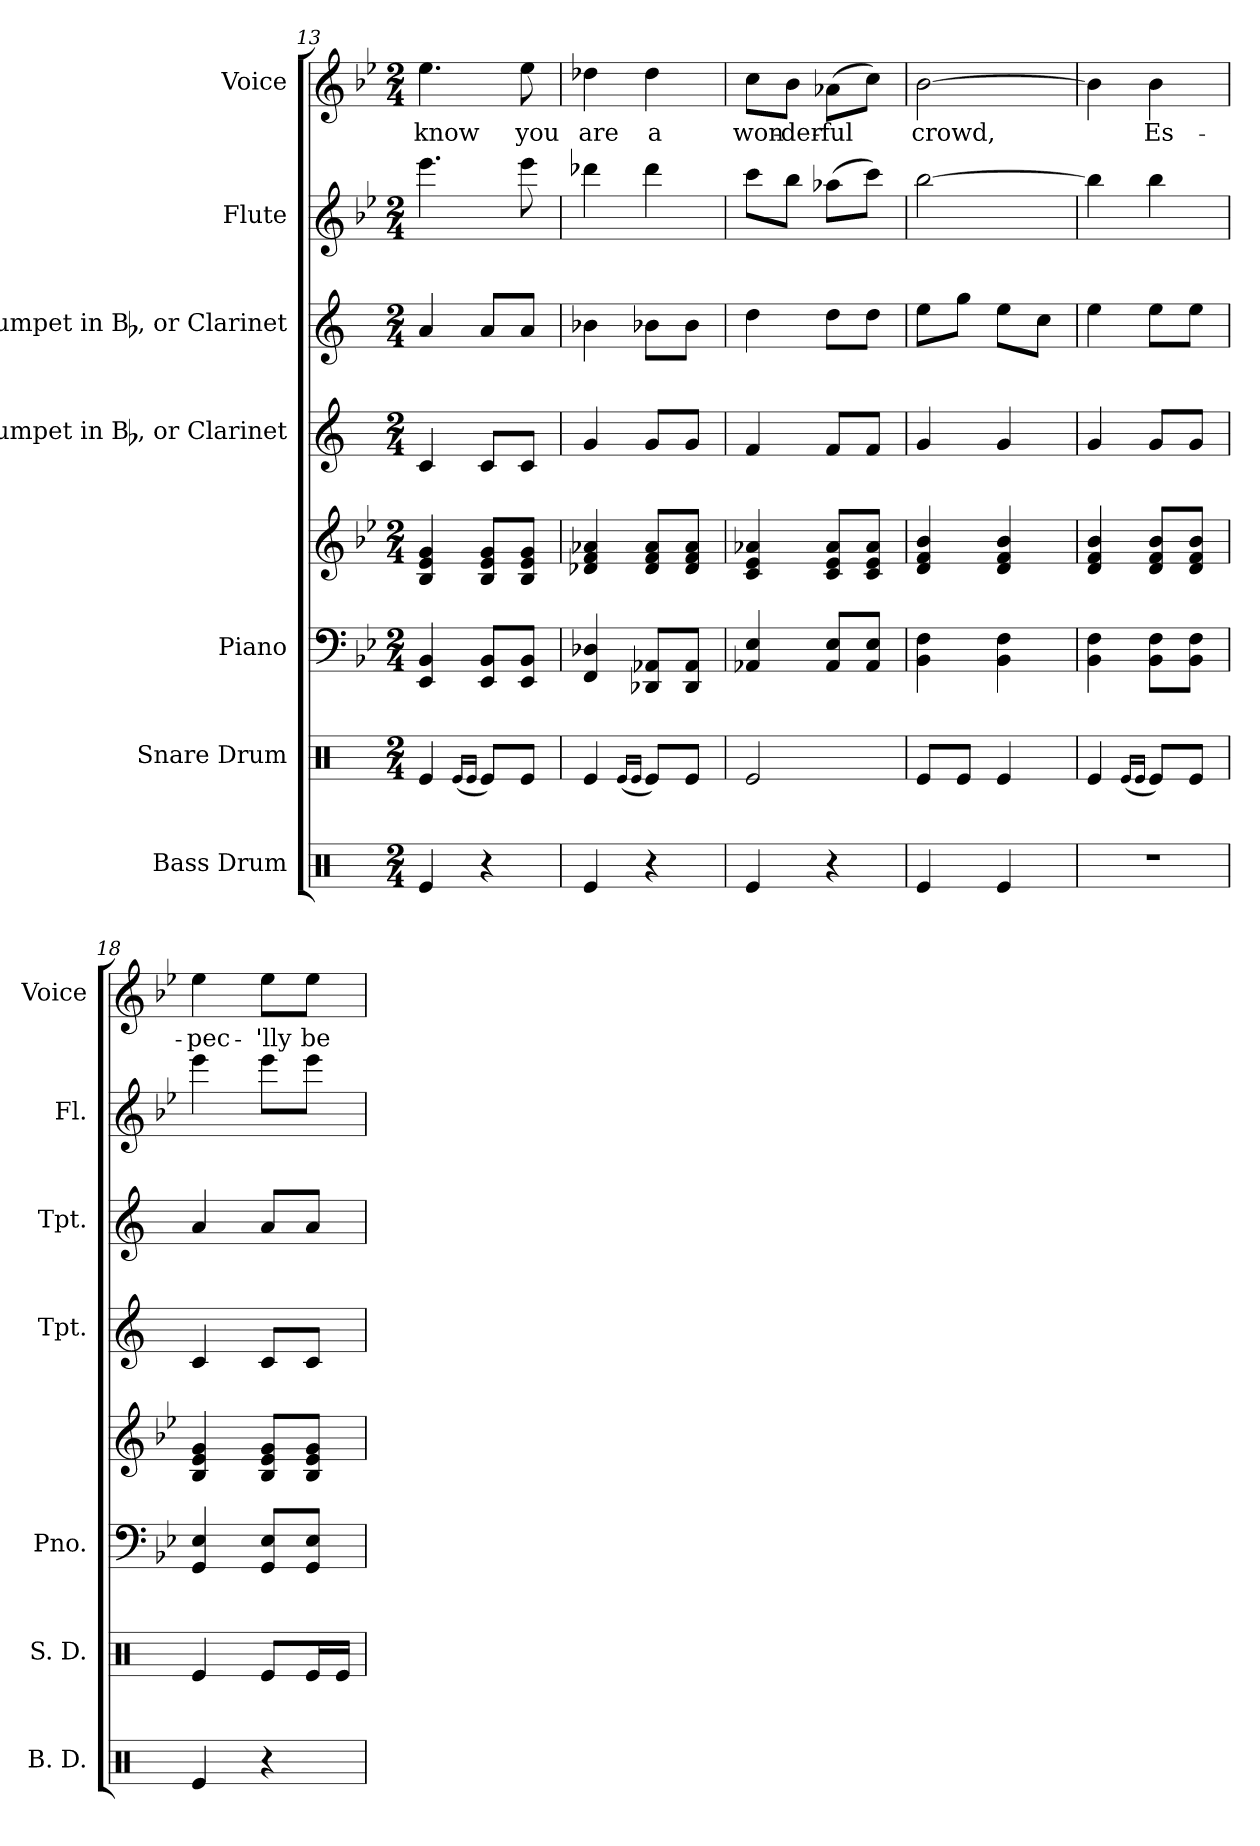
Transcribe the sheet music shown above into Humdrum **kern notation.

**kern	**kern	**kern	**kern	**kern	**kern	**kern	**kern	**text
*part7	*part6	*part5	*part5	*part4	*part3	*part2	*part1	*part1
*staff8	*staff7	*staff6	*staff5	*staff4	*staff3	*staff2	*staff1	*staff1
*I"Bass Drum	*I"Snare Drum	*I"Piano	*	*I"Trumpet in Bb, or Clarinet	*I"Trumpet in Bb, or Clarinet	*I"Flute	*I"Voice	*
*I'B. D.	*I'S. D.	*I'Pno.	*	*I'Tpt.	*I'Tpt.	*I'Fl.	*I'Voice	*
*clefX	*clefX	*clefF4	*clefG2	*clefG2	*clefG2	*clefG2	*clefG2	*
*	*	*	*	*ITrd1c2	*ITrd1c2	*	*	*
*k[]	*k[]	*k[b-e-]	*k[b-e-]	*k[b-e-]	*k[b-e-]	*k[b-e-]	*k[b-e-]	*
*C:	*C:	*B-:	*B-:	*B-:	*B-:	*B-:	*B-:	*
*M2/4	*M2/4	*M2/4	*M2/4	*M2/4	*M2/4	*M2/4	*M2/4	*
=13	=13	=13	=13	=13	=13	=13	=13	=13
!	!	!	!	!	!	!	!	!LO:LY:b:color=#000000
4Rei/	4Rei/	4EE-i/ 4BB-i	4B-i/ 4e-i 4gi	4B-i/	4gi/	4.eee-i\	4.ee-i\	know
.	(16qRei/LL	.	.	.	.	.	.	.
.	16qRei/JJ	.	.	.	.	.	.	.
4r	8Rei/L)	8EE-i/ 8BB-iL	8B-i/ 8e-i 8giL	8B-i/L	8gi/L	.	.	.
!	!	!	!	!	!	!	!	!LO:LY:b:color=#000000
.	8Rei/J	8EE-i/ 8BB-iJ	8B-i/ 8e-i 8giJ	8B-i/J	8gi/J	8eee-i\	8ee-i\	you
=14	=14	=14	=14	=14	=14	=14	=14	=14
!	!	!	!	!	!	!	!	!LO:LY:b:color=#000000
4Rei/	4Rei/	4FFi/ 4D-Xi	4d-Xi/ 4fi 4a-Xi	4fi/	4a-Xi\	4ddd-Xi\	4dd-Xi\	are
.	(16qRei/LL	.	.	.	.	.	.	.
.	16qRei/JJ	.	.	.	.	.	.	.
!	!	!	!	!	!	!	!	!LO:LY:b:color=#000000
4r	8Rei/L)	8DD-Xi/ 8AA-XiL	8d-i/ 8fi 8a-iL	8fi/L	8a-Xi\L	4ddd-i\	4dd-i\	a
.	8Rei/J	8DD-i/ 8AA-iJ	8d-i/ 8fi 8a-iJ	8fi/J	8a-i\J	.	.	.
=15	=15	=15	=15	=15	=15	=15	=15	=15
!	!	!	!	!	!	!	!	!LO:LY:b:color=#000000
4Rei/	2Rei/	4AA-Xi/ 4E-i	4ci/ 4e-i 4a-Xi	4e-i/	4cci\	8ccci\L	8cci\L	won-
!	!	!	!	!	!	!	!	!LO:LY:b:color=#000000
.	.	.	.	.	.	8bb-i\J	8b-i\J	-der-
!	!	!	!	!	!	!	!	!LO:LY:b:color=#000000
4r	.	8AA-i/ 8E-iL	8ci/ 8e-i 8a-iL	8e-i/L	8cci\L	(8aa-Xi\L	(8a-Xi\L	-ful
.	.	8AA-i/ 8E-iJ	8ci/ 8e-i 8a-iJ	8e-i/J	8cci\J	8ccci\J)	8cci\J)	.
=16	=16	=16	=16	=16	=16	=16	=16	=16
!	!	!	!	!	!	!	!	!LO:LY:b:color=#000000
4Rei/	8Rei/L	4BB-i\ 4Fi	4di/ 4fi 4b-i	4fi/	8ddi\L	[2bb-i\	[2b-i\	crowd,
.	8Rei/J	.	.	.	8ffi\J	.	.	.
4Rei/	4Rei/	4BB-i\ 4Fi	4di/ 4fi 4b-i	4fi/	8ddi\L	.	.	.
.	.	.	.	.	8b-i\J	.	.	.
=17	=17	=17	=17	=17	=17	=17	=17	=17
!LO:N:vis=1	!	!	!	!	!	!	!	!
2r	4Rei/	4BB-i\ 4Fi	4di/ 4fi 4b-i	4fi/	4ddi\	4bb-i\]	4b-i\]	.
.	(16qRei/LL	.	.	.	.	.	.	.
.	16qRei/JJ	.	.	.	.	.	.	.
!	!	!	!	!	!	!	!	!LO:LY:b:color=#000000
.	8Rei/L)	8BB-i\ 8FiL	8di/ 8fi 8b-iL	8fi/L	8ddi\L	4bb-i\	4b-i\	Es-
.	8Rei/J	8BB-i\ 8FiJ	8di/ 8fi 8b-iJ	8fi/J	8ddi\J	.	.	.
=18	=18	=18	=18	=18	=18	=18	=18	=18
!	!	!	!	!	!	!	!	!LO:LY:b:color=#000000
4Rei/	4Rei/	4GGi/ 4E-i	4B-i/ 4e-i 4gi	4B-i/	4gi/	4eee-i\	4ee-i\	-pec-
!	!	!	!	!	!	!	!	!LO:LY:b:color=#000000
4r	8Rei/L	8GGi/ 8E-iL	8B-i/ 8e-i 8giL	8B-i/L	8gi/L	8eee-i\L	8ee-i\L	-'lly
!	!	!	!	!	!	!	!	!LO:LY:b:color=#000000
.	16Rei/L	8GGi/ 8E-iJ	8B-i/ 8e-i 8giJ	8B-i/J	8gi/J	8eee-i\J	8ee-i\J	be-
.	16Rei/JJ	.	.	.	.	.	.	.
=	=	=	=	=	=	=	=	=
*-	*-	*-	*-	*-	*-	*-	*-	*-
